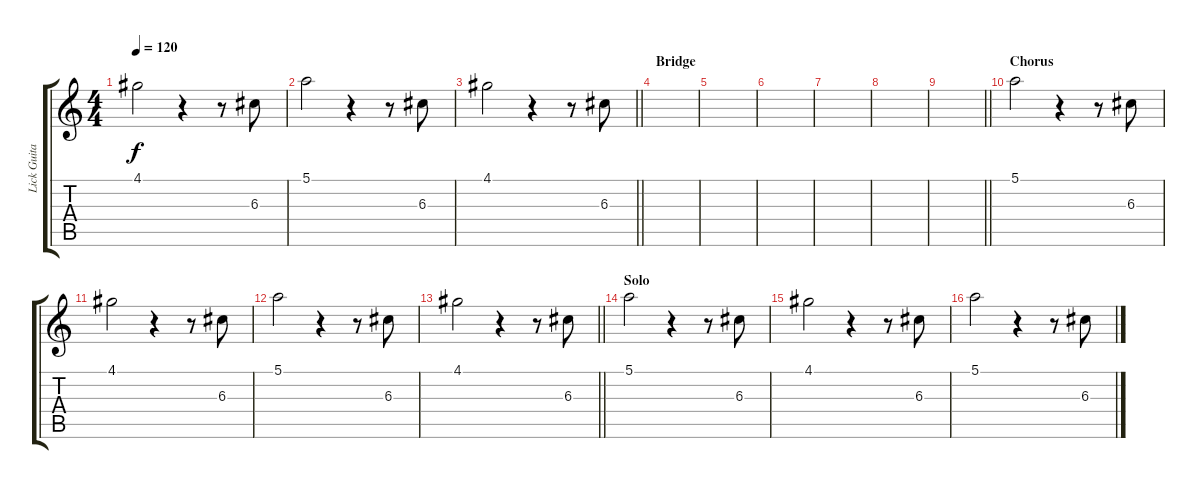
\track ("Lick Guitar 1" "Lick Guita") {instrument acousticguitarsteel}
\staff {score tabs}
\tuning (E4 B3 G3 D3 A2 E2) {hide}
\ts (4 4)
\tempo 120
\clef g2
\ks c
4.1.2{dy f} r.4 r.8 6.3.8 |
5.1.2 r.4 r.8 6.3.8 |
\barLineRight lightlight
4.1.2 r.4 r.8 6.3.8 |
\section ("" "Bridge")
|
|
|
|
|
\barLineRight lightlight
|
\section ("" "Chorus")
5.1.2{volume 13} r.4 r.8 6.3.8 |
4.1.2 r.4 r.8 6.3.8 |
5.1.2 r.4 r.8 6.3.8 |
\barLineRight lightlight
4.1.2 r.4 r.8 6.3.8 |
\section ("" "Solo")
5.1.2 r.4 r.8 6.3.8 |
4.1.2 r.4 r.8 6.3.8 |
5.1.2 r.4 r.8 6.3.8
